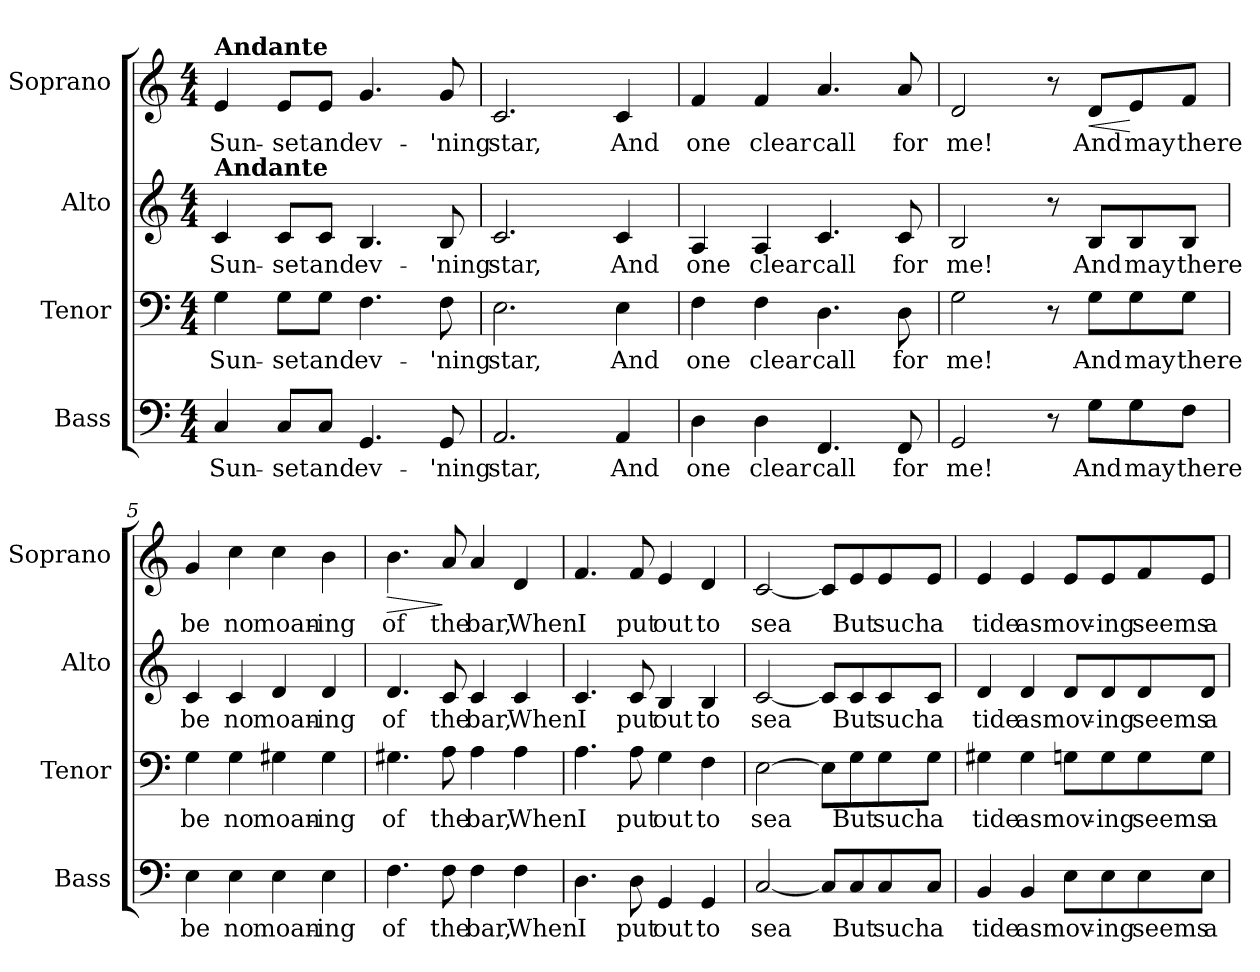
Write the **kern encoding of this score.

**kern	**text	**kern	**text	**kern	**text	**kern	**text	**dynam
*part4	*part4	*part3	*part3	*part2	*part2	*part1	*part1	*part1
*staff4	*staff4	*staff3	*staff3	*staff2	*staff2	*staff1	*staff1	*staff1
*I"Bass	*	*I"Tenor	*	*I"Alto	*	*I"Soprano	*	*
*I'Bass	*	*I'Tenor	*	*I'Alto	*	*I'Soprano	*	*
*clefF4	*	*clefF4	*	*clefG2	*	*clefG2	*	*
*k[]	*	*k[]	*	*k[]	*	*k[]	*	*
*M4/4	*	*M4/4	*	*M4/4	*	*M4/4	*	*
=1	=1	=1	=1	=1	=1	=1	=1	=1
!	!LO:LY:b	!	!	!	!	!	!	!
!	!	!	!LO:LY:b	!	!	!	!	!
!	!	!	!	!	!LO:LY:b	!	!	!
!	!	!	!	!	!	!LO:TX:a:B:t=Andante	!	!
!	!	!	!	!LO:TX:a:B:t=Andante	!	!	!	!
!	!	!	!	!	!	!	!LO:LY:b	!
4C	Sun-	4G	Sun-	4c	Sun-	4e	Sun-	.
!	!LO:LY:b	!	!	!	!	!	!	!
!	!	!	!LO:LY:b	!	!	!	!	!
!	!	!	!	!	!LO:LY:b	!	!	!
!	!	!	!	!	!	!	!LO:LY:b	!
8CL	-set	8GL	-set	8cL	-set	8eL	-set	.
!	!LO:LY:b	!	!	!	!	!	!	!
!	!	!	!LO:LY:b	!	!	!	!	!
!	!	!	!	!	!LO:LY:b	!	!	!
!	!	!	!	!	!	!	!LO:LY:b	!
8CJ	and	8GJ	and	8cJ	and	8eJ	and	.
!	!LO:LY:b	!	!	!	!	!	!	!
!	!	!	!LO:LY:b	!	!	!	!	!
!	!	!	!	!	!LO:LY:b	!	!	!
!	!	!	!	!	!	!	!LO:LY:b	!
4.GG	ev-	4.F	ev-	4.B	ev-	4.g	ev-	.
!	!LO:LY:b	!	!	!	!	!	!	!
!	!	!	!LO:LY:b	!	!	!	!	!
!	!	!	!	!	!LO:LY:b	!	!	!
!	!	!	!	!	!	!	!LO:LY:b	!
8GG	-'ning	8F	-'ning	8B	-'ning	8g	-'ning	.
=2	=2	=2	=2	=2	=2	=2	=2	=2
!	!LO:LY:b	!	!	!	!	!	!	!
!	!	!	!LO:LY:b	!	!	!	!	!
!	!	!	!	!	!LO:LY:b	!	!	!
!	!	!	!	!	!	!	!LO:LY:b	!
2.AA	star,	2.E	star,	2.c	star,	2.c	star,	.
!	!LO:LY:b	!	!	!	!	!	!	!
!	!	!	!LO:LY:b	!	!	!	!	!
!	!	!	!	!	!LO:LY:b	!	!	!
!	!	!	!	!	!	!	!LO:LY:b	!
4AA	And	4E	And	4c	And	4c	And	.
=3	=3	=3	=3	=3	=3	=3	=3	=3
!	!LO:LY:b	!	!	!	!	!	!	!
!	!	!	!LO:LY:b	!	!	!	!	!
!	!	!	!	!	!LO:LY:b	!	!	!
!	!	!	!	!	!	!	!LO:LY:b	!
4D	one	4F	one	4A	one	4f	one	.
!	!LO:LY:b	!	!	!	!	!	!	!
!	!	!	!LO:LY:b	!	!	!	!	!
!	!	!	!	!	!LO:LY:b	!	!	!
!	!	!	!	!	!	!	!LO:LY:b	!
4D	clear	4F	clear	4A	clear	4f	clear	.
!	!LO:LY:b	!	!	!	!	!	!	!
!	!	!	!LO:LY:b	!	!	!	!	!
!	!	!	!	!	!LO:LY:b	!	!	!
!	!	!	!	!	!	!	!LO:LY:b	!
4.FF	call	4.D	call	4.c	call	4.a	call	.
!	!LO:LY:b	!	!	!	!	!	!	!
!	!	!	!LO:LY:b	!	!	!	!	!
!	!	!	!	!	!LO:LY:b	!	!	!
!	!	!	!	!	!	!	!LO:LY:b	!
8FF	for	8D	for	8c	for	8a	for	.
!!LO:LB:g=z
=4	=4	=4	=4	=4	=4	=4	=4	=4
!	!LO:LY:b	!	!	!	!	!	!	!
!	!	!	!LO:LY:b	!	!	!	!	!
!	!	!	!	!	!LO:LY:b	!	!	!
!	!	!	!	!	!	!	!LO:LY:b	!
2GG	me!	2G	me!	2B	me!	2d	me!	.
8r	.	8r	.	8r	.	8r	.	.
!	!LO:LY:b	!	!	!	!	!	!	!
!	!	!	!LO:LY:b	!	!	!	!	!
!	!	!	!	!	!LO:LY:b	!	!	!
!	!	!	!	!	!	!	!LO:LY:b	!LO:HP:b
8GL	And	8GL	And	8BL	And	8dL	And	<
!	!LO:LY:b	!	!	!	!	!	!	!
!	!	!	!LO:LY:b	!	!	!	!	!
!	!	!	!	!	!LO:LY:b	!	!	!
!	!	!	!	!	!	!	!LO:LY:b	!
8G	may	8G	may	8B	may	8e	may	[
!	!LO:LY:b	!	!	!	!	!	!	!
!	!	!	!LO:LY:b	!	!	!	!	!
!	!	!	!	!	!LO:LY:b	!	!	!
!	!	!	!	!	!	!	!LO:LY:b	!
8FJ	there	8GJ	there	8BJ	there	8fJ	there	.
=5	=5	=5	=5	=5	=5	=5	=5	=5
!	!LO:LY:b	!	!	!	!	!	!	!
!	!	!	!LO:LY:b	!	!	!	!	!
!	!	!	!	!	!LO:LY:b	!	!	!
!	!	!	!	!	!	!	!LO:LY:b	!
4E	be	4G	be	4c	be	4g	be	.
!	!LO:LY:b	!	!	!	!	!	!	!
!	!	!	!LO:LY:b	!	!	!	!	!
!	!	!	!	!	!LO:LY:b	!	!	!
!	!	!	!	!	!	!	!LO:LY:b	!
4E	no	4G	no	4c	no	4cc	no	.
!	!LO:LY:b	!	!	!	!	!	!	!
!	!	!	!LO:LY:b	!	!	!	!	!
!	!	!	!	!	!LO:LY:b	!	!	!
!	!	!	!	!	!	!	!LO:LY:b	!
4E	moan-	4G#X	moan-	4d	moan-	4cc	moan-	.
!	!LO:LY:b	!	!	!	!	!	!	!
!	!	!	!LO:LY:b	!	!	!	!	!
!	!	!	!	!	!LO:LY:b	!	!	!
!	!	!	!	!	!	!	!LO:LY:b	!
4E	-ing	4G#	-ing	4d	-ing	4b	-ing	.
=6	=6	=6	=6	=6	=6	=6	=6	=6
!	!LO:LY:b	!	!	!	!	!	!	!
!	!	!	!LO:LY:b	!	!	!	!	!
!	!	!	!	!	!LO:LY:b	!	!	!
!	!	!	!	!	!	!	!LO:LY:b	!LO:HP:b
4.F	of	4.G#X	of	4.d	of	4.b	of	>
!	!LO:LY:b	!	!	!	!	!	!	!
!	!	!	!LO:LY:b	!	!	!	!	!
!	!	!	!	!	!LO:LY:b	!	!	!
!	!	!	!	!	!	!	!LO:LY:b	!
8F	the	8A	the	8c	the	8a	the	]
!	!LO:LY:b	!	!	!	!	!	!	!
!	!	!	!LO:LY:b	!	!	!	!	!
!	!	!	!	!	!LO:LY:b	!	!	!
!	!	!	!	!	!	!	!LO:LY:b	!
4F	bar,	4A	bar,	4c	bar,	4a	bar,	.
!	!LO:LY:b	!	!	!	!	!	!	!
!	!	!	!LO:LY:b	!	!	!	!	!
!	!	!	!	!	!LO:LY:b	!	!	!
!	!	!	!	!	!	!	!LO:LY:b	!
4F	When	4A	When	4c	When	4d	When	.
!!LO:LB:g=z
=7	=7	=7	=7	=7	=7	=7	=7	=7
!	!LO:LY:b	!	!	!	!	!	!	!
!	!	!	!LO:LY:b	!	!	!	!	!
!	!	!	!	!	!LO:LY:b	!	!	!
!	!	!	!	!	!	!	!LO:LY:b	!
4.D	I	4.A	I	4.c	I	4.f	I	.
!	!LO:LY:b	!	!	!	!	!	!	!
!	!	!	!LO:LY:b	!	!	!	!	!
!	!	!	!	!	!LO:LY:b	!	!	!
!	!	!	!	!	!	!	!LO:LY:b	!
8D	put	8A	put	8c	put	8f	put	.
!	!LO:LY:b	!	!	!	!	!	!	!
!	!	!	!LO:LY:b	!	!	!	!	!
!	!	!	!	!	!LO:LY:b	!	!	!
!	!	!	!	!	!	!	!LO:LY:b	!
4GG	out	4G	out	4B	out	4e	out	.
!	!LO:LY:b	!	!	!	!	!	!	!
!	!	!	!LO:LY:b	!	!	!	!	!
!	!	!	!	!	!LO:LY:b	!	!	!
!	!	!	!	!	!	!	!LO:LY:b	!
4GG	to	4F	to	4B	to	4d	to	.
=8	=8	=8	=8	=8	=8	=8	=8	=8
!	!LO:LY:b	!	!	!	!	!	!	!
!	!	!	!LO:LY:b	!	!	!	!	!
!	!	!	!	!	!LO:LY:b	!	!	!
!	!	!	!	!	!	!	!LO:LY:b	!
[2C	sea	[2E	sea	[2c	sea	[2c	sea	.
8CL]	.	8EL]	.	8cL]	.	8cL]	.	.
!	!LO:LY:b	!	!	!	!	!	!	!
!	!	!	!LO:LY:b	!	!	!	!	!
!	!	!	!	!	!LO:LY:b	!	!	!
!	!	!	!	!	!	!	!LO:LY:b	!
8C	But	8G	But	8c	But	8e	But	.
!	!LO:LY:b	!	!	!	!	!	!	!
!	!	!	!LO:LY:b	!	!	!	!	!
!	!	!	!	!	!LO:LY:b	!	!	!
!	!	!	!	!	!	!	!LO:LY:b	!
8C	such	8G	such	8c	such	8e	such	.
!	!LO:LY:b	!	!	!	!	!	!	!
!	!	!	!LO:LY:b	!	!	!	!	!
!	!	!	!	!	!LO:LY:b	!	!	!
!	!	!	!	!	!	!	!LO:LY:b	!
8CJ	a	8GJ	a	8cJ	a	8eJ	a	.
!!LO:LB:g=z
=9	=9	=9	=9	=9	=9	=9	=9	=9
!	!LO:LY:b	!	!	!	!	!	!	!
!	!	!	!LO:LY:b	!	!	!	!	!
!	!	!	!	!	!LO:LY:b	!	!	!
!	!	!	!	!	!	!	!LO:LY:b	!
4BB	tide	4G#X	tide	4d	tide	4e	tide	.
!	!LO:LY:b	!	!	!	!	!	!	!
!	!	!	!LO:LY:b	!	!	!	!	!
!	!	!	!	!	!LO:LY:b	!	!	!
!	!	!	!	!	!	!	!LO:LY:b	!
4BB	as	4G#	as	4d	as	4e	as	.
!	!LO:LY:b	!	!	!	!	!	!	!
!	!	!	!LO:LY:b	!	!	!	!	!
!	!	!	!	!	!LO:LY:b	!	!	!
!	!	!	!	!	!	!	!LO:LY:b	!
8EL	mov-	8GnL	mov-	8dL	mov-	8eL	mov-	.
!	!LO:LY:b	!	!	!	!	!	!	!
!	!	!	!LO:LY:b	!	!	!	!	!
!	!	!	!	!	!LO:LY:b	!	!	!
!	!	!	!	!	!	!	!LO:LY:b	!
8E	-ing	8G	-ing	8d	-ing	8e	-ing	.
!	!LO:LY:b	!	!	!	!	!	!	!
!	!	!	!LO:LY:b	!	!	!	!	!
!	!	!	!	!	!LO:LY:b	!	!	!
!	!	!	!	!	!	!	!LO:LY:b	!
8E	seems	8G	seems	8d	seems	8f	seems	.
!	!LO:LY:b	!	!	!	!	!	!	!
!	!	!	!LO:LY:b	!	!	!	!	!
!	!	!	!	!	!LO:LY:b	!	!	!
!	!	!	!	!	!	!	!LO:LY:b	!
8EJ	a-	8GJ	a-	8dJ	a-	8eJ	a-	.
=	=	=	=	=	=	=	=	=
*-	*-	*-	*-	*-	*-	*-	*-	*-
